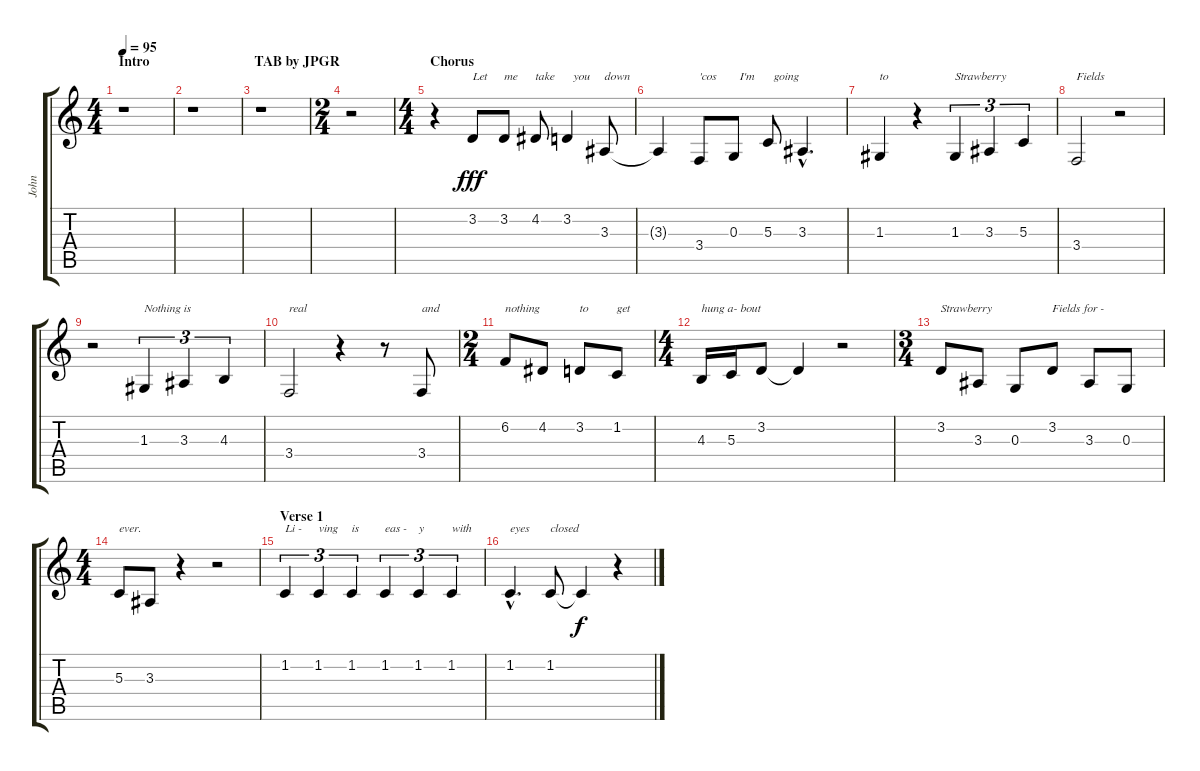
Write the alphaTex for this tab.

\track ("John" "John") {instrument altosax}
\staff {score tabs}
\tuning (E4 B3 G3 D3 A2 E2) {hide}
\ts (4 4)
\section ("" "Intro                              TAB by JPGR")
\tempo 95
\clef g2
\ks c
r.1{dy fff instrument altosax} |
r.1 |
r.1 |
\ts (2 4)
r.2 |
\ts (4 4)
\section ("" "Chorus")
r.4 3.2.8{txt "Let"} 3.2.8{txt "me"} 4.2.8{txt "take"} 3.2.4{txt "  you"} 3.3.8{txt "down"} |
3.3{t}.4 3.4.8{txt "'cos"} 0.3.8{txt "  I'm"} 5.3.8{txt "  going"} 3.3{hac}.4{d} |
1.3.4{txt "to"} r.4 1.3.4{tu (3 2) txt "Strawberry"} 3.3.4{tu (3 2)} 5.3.4{tu (3 2)} |
3.4.2{txt "Fields"} r.2 |
r.2 1.3.4{tu (3 2) txt "Nothing is"} 3.3.4{tu (3 2)} 4.3.4{tu (3 2)} |
3.4.2{txt "real"} r.4 r.8 3.4.8{txt "and"} |
\ts (2 4)
6.2.8{txt "nothing"} 4.2.8 3.2.8{txt "to"} 1.2.8{txt "get"} |
\ts (4 4)
4.3.16{txt "hung a- bout"} 5.3.16 3.2.8 3.2{t}.4 r.2 |
\ts (3 4)
3.2.8{txt "Strawberry"} 3.3.8 0.3.8 3.2.8{txt "Fields for -"} 3.3.8 0.3.8 |
\ts (4 4)
5.3.8{txt "ever."} 3.3.8 r.4 r.2 |
\section ("" "Verse 1")
1.2.4{tu (3 2) txt "Li -"} 1.2.4{tu (3 2) txt "ving"} 1.2.4{tu (3 2) txt "is"} 1.2.4{tu (3 2) txt "eas -"} 1.2.4{tu (3 2) txt "y"} 1.2.4{tu (3 2) txt "with"} |
1.2{hac}.4{d txt "eyes"} 1.2.8{txt "closed"} 1.2{t}.4{dy f} r.4
